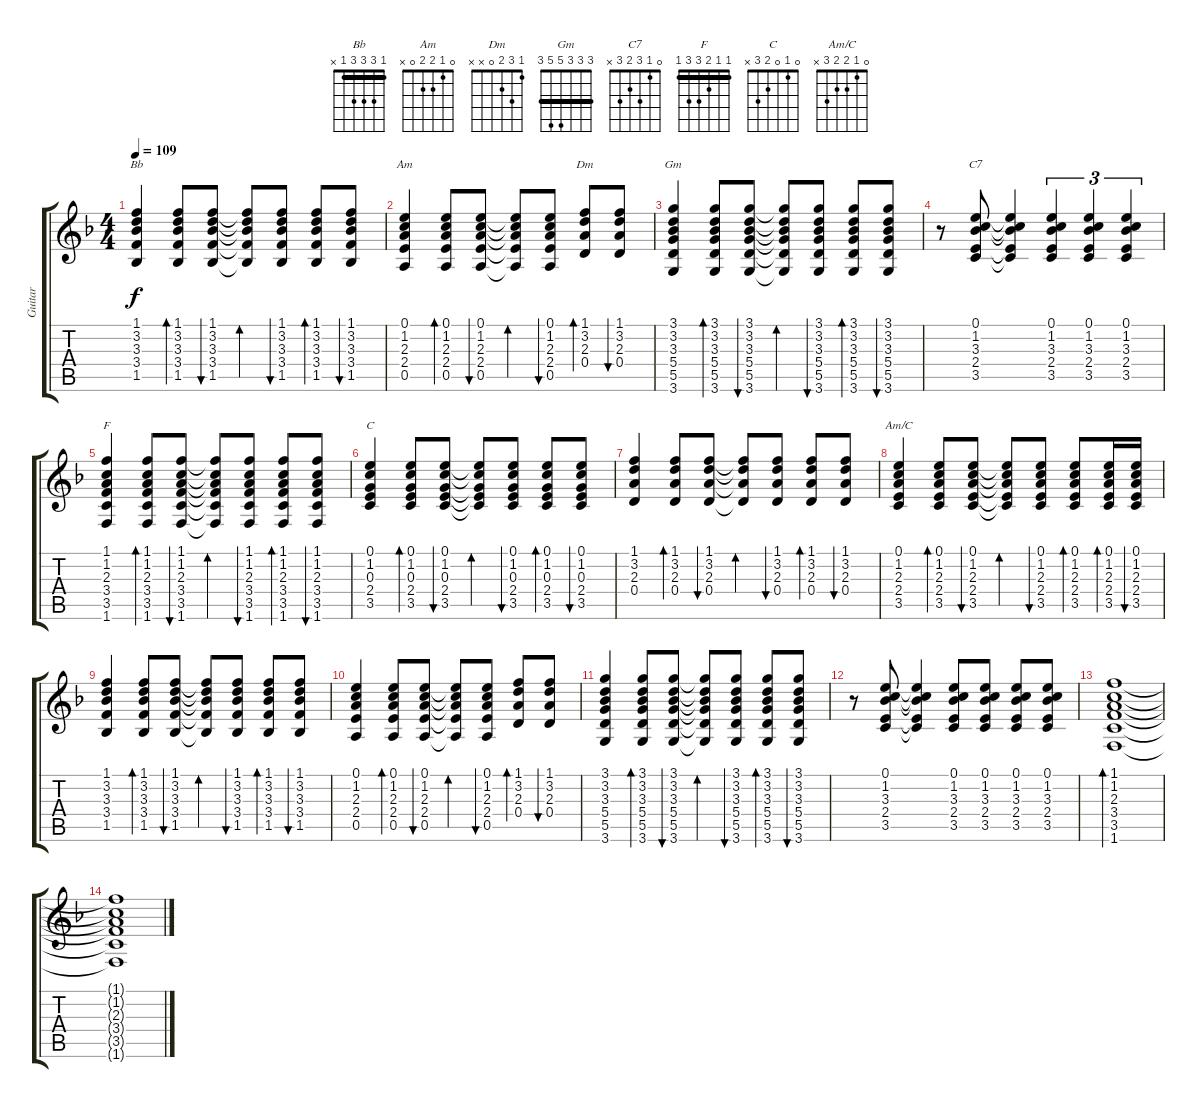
\track ("Guitar" "Guitar") {instrument acousticguitarnylon}
\staff {score tabs}
\tuning (E4 B3 G3 D3 A2 E2) {hide}
\chord ("Bb" 1 3 3 3 1 x) {barre 1}
\chord ("Am" 0 1 2 2 0 x)
\chord ("Dm" 1 3 2 0 x x)
\chord ("Gm" 3 3 3 5 5 3) {barre 3}
\chord ("C7" 0 1 3 2 3 x)
\chord ("F" 1 1 2 3 3 1) {barre 1}
\chord ("C" 0 1 0 2 3 x)
\chord ("Am/C" 0 1 2 2 3 x)
\ts (4 4)
\tempo 109
\clef g2
\ks f
(1.1 3.2 3.3 3.4 1.5).4{ch "Bb" dy f} (1.1 3.2 3.3 3.4 1.5).8{bd 60} (1.1 3.2 3.3 3.4 1.5).8{bu 60} (1.1{t} 3.2{t} 3.3{t} 3.4{t} 1.5{t}).8{bd 60} (1.1 3.2 3.3 3.4 1.5).8{bu 60} (1.1 3.2 3.3 3.4 1.5).8{bd 60} (1.1 3.2 3.3 3.4 1.5).8{bu 60} |
(0.1 1.2 2.3 2.4 0.5).4{ch "Am"} (0.1 1.2 2.3 2.4 0.5).8{bd 60} (0.1 1.2 2.3 2.4 0.5).8{bu 60} (0.1{t} 1.2{t} 2.3{t} 2.4{t} 0.5{t}).8{bd 60} (0.1 1.2 2.3 2.4 0.5).8{bu 60} (1.1 3.2 2.3 0.4).8{bd 60 ch "Dm"} (1.1 3.2 2.3 0.4).8{bu 60} |
(3.1 3.2 3.3 5.4 5.5 3.6).4{ch "Gm"} (3.1 3.2 3.3 5.4 5.5 3.6).8{bd 60} (3.1 3.2 3.3 5.4 5.5 3.6).8{bu 60} (3.1{t} 3.2{t} 3.3{t} 5.4{t} 5.5{t} 3.6{t}).8{bd 60} (3.1 3.2 3.3 5.4 5.5 3.6).8{bu 60} (3.1 3.2 3.3 5.4 5.5 3.6).8{bd 60} (3.1 3.2 3.3 5.4 5.5 3.6).8{bu 60} |
r.8 (0.1 1.2 3.3 2.4 3.5).8{ch "C7"} (0.1{t} 1.2{t} 3.3{t} 2.4{t} 3.5{t}).4 (0.1 1.2 3.3 2.4 3.5).4{tu (3 2)} (0.1 1.2 3.3 2.4 3.5).4{tu (3 2)} (0.1 1.2 3.3 2.4 3.5).4{tu (3 2)} |
(1.1 1.2 2.3 3.4 3.5 1.6).4{ch "F"} (1.1 1.2 2.3 3.4 3.5 1.6).8{bd 60} (1.1 1.2 2.3 3.4 3.5 1.6).8{bu 60} (1.1{t} 1.2{t} 2.3{t} 3.4{t} 3.5{t} 1.6{t}).8{bd 60} (1.1 1.2 2.3 3.4 3.5 1.6).8{bu 60} (1.1 1.2 2.3 3.4 3.5 1.6).8{bd 60} (1.1 1.2 2.3 3.4 3.5 1.6).8{bu 60} |
(0.1 1.2 0.3 2.4 3.5).4{ch "C"} (0.1 1.2 0.3 2.4 3.5).8{bd 60} (0.1 1.2 0.3 2.4 3.5).8{bu 60} (0.1{t} 1.2{t} 0.3{t} 2.4{t} 3.5{t}).8{bd 60} (0.1 1.2 0.3 2.4 3.5).8{bu 60} (0.1 1.2 0.3 2.4 3.5).8{bd 60} (0.1 1.2 0.3 2.4 3.5).8{bu 60} |
(1.1 3.2 2.3 0.4).4 (1.1 3.2 2.3 0.4).8{bd 60} (1.1 3.2 2.3 0.4).8{bu 60} (1.1{t} 3.2{t} 2.3{t} 0.4{t}).8{bd 60} (1.1 3.2 2.3 0.4).8{bu 60} (1.1 3.2 2.3 0.4).8{bd 60} (1.1 3.2 2.3 0.4).8{bu 60} |
(0.1 1.2 2.3 2.4 3.5).4{ch "Am/C"} (0.1 1.2 2.3 2.4 3.5).8{bd 60} (0.1 1.2 2.3 2.4 3.5).8{bu 60} (0.1{t} 1.2{t} 2.3{t} 2.4{t} 3.5{t}).8{bd 60} (0.1 1.2 2.3 2.4 3.5).8{bu 60} (0.1 1.2 2.3 2.4 3.5).8{bd 60} (0.1 1.2 2.3 2.4 3.5).16{bd 60} (0.1 1.2 2.3 2.4 3.5).16{bu 60} |
(1.1 3.2 3.3 3.4 1.5).4 (1.1 3.2 3.3 3.4 1.5).8{bd 60} (1.1 3.2 3.3 3.4 1.5).8{bu 60} (1.1{t} 3.2{t} 3.3{t} 3.4{t} 1.5{t}).8{bd 60} (1.1 3.2 3.3 3.4 1.5).8{bu 60} (1.1 3.2 3.3 3.4 1.5).8{bd 60} (1.1 3.2 3.3 3.4 1.5).8{bu 60} |
(0.1 1.2 2.3 2.4 0.5).4 (0.1 1.2 2.3 2.4 0.5).8{bd 60} (0.1 1.2 2.3 2.4 0.5).8{bu 60} (0.1{t} 1.2{t} 2.3{t} 2.4{t} 0.5{t}).8{bd 60} (0.1 1.2 2.3 2.4 0.5).8{bu 60} (1.1 3.2 2.3 0.4).8{bd 60} (1.1 3.2 2.3 0.4).8{bu 60} |
(3.1 3.2 3.3 5.4 5.5 3.6).4 (3.1 3.2 3.3 5.4 5.5 3.6).8{bd 60} (3.1 3.2 3.3 5.4 5.5 3.6).8{bu 60} (3.1{t} 3.2{t} 3.3{t} 5.4{t} 5.5{t} 3.6{t}).8{bd 60} (3.1 3.2 3.3 5.4 5.5 3.6).8{bu 60} (3.1 3.2 3.3 5.4 5.5 3.6).8{bd 60} (3.1 3.2 3.3 5.4 5.5 3.6).8{bu 60} |
r.8 (0.1 1.2 3.3 2.4 3.5).8 (0.1{t} 1.2{t} 3.3{t} 2.4{t} 3.5{t}).4 (0.1 1.2 3.3 2.4 3.5).8 (0.1 1.2 3.3 2.4 3.5).8 (0.1 1.2 3.3 2.4 3.5).8 (0.1 1.2 3.3 2.4 3.5).8 |
(1.1 1.2 2.3 3.4 3.5 1.6).1{bd 120} |
(1.1{t} 1.2{t} 2.3{t} 3.4{t} 3.5{t} 1.6{t}).1
